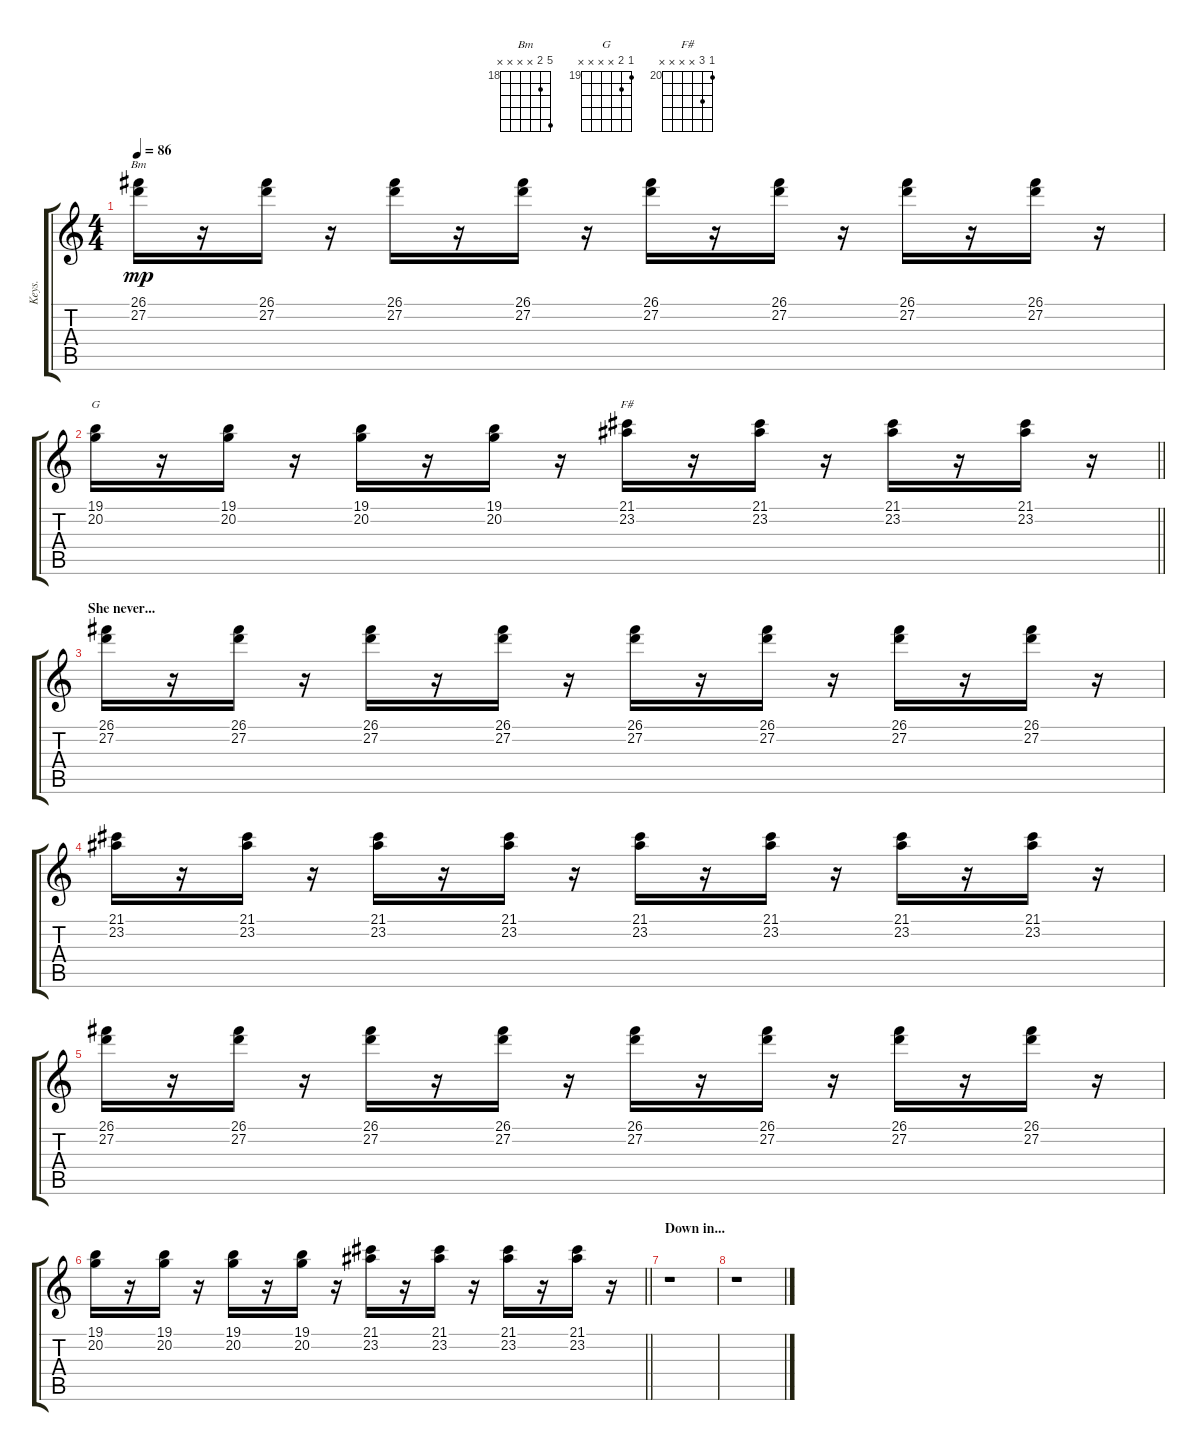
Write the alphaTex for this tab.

\track ("Keys." "Keys.") {instrument electricpiano1}
\staff {score tabs}
\tuning (E4 B3 G3 D3 A2 E2) {hide}
\chord ("Bm" 22 19 x x x x) {firstfret 18}
\chord ("G" 19 20 x x x x) {firstfret 19}
\chord ("F#" 20 22 x x x x) {firstfret 20}
\ts (4 4)
\tempo 86
\clef g2
\ks c
(26.1 27.2).16{ch "Bm" dy mp} r.16 (26.1 27.2).16 r.16 (26.1 27.2).16 r.16 (26.1 27.2).16 r.16 (26.1 27.2).16 r.16 (26.1 27.2).16 r.16 (26.1 27.2).16 r.16 (26.1 27.2).16 r.16 |
\barLineRight lightlight
(19.1 20.2).16{ch "G"} r.16 (19.1 20.2).16 r.16 (19.1 20.2).16 r.16 (19.1 20.2).16 r.16 (21.1 23.2).16{ch "F#"} r.16 (21.1 23.2).16 r.16 (21.1 23.2).16 r.16 (21.1 23.2).16 r.16 |
\section ("" "She never...")
(26.1 27.2).16 r.16 (26.1 27.2).16 r.16 (26.1 27.2).16 r.16 (26.1 27.2).16 r.16 (26.1 27.2).16 r.16 (26.1 27.2).16 r.16 (26.1 27.2).16 r.16 (26.1 27.2).16 r.16 |
(21.1 23.2).16 r.16 (21.1 23.2).16 r.16 (21.1 23.2).16 r.16 (21.1 23.2).16 r.16 (21.1 23.2).16 r.16 (21.1 23.2).16 r.16 (21.1 23.2).16 r.16 (21.1 23.2).16 r.16 |
(26.1 27.2).16 r.16 (26.1 27.2).16 r.16 (26.1 27.2).16 r.16 (26.1 27.2).16 r.16 (26.1 27.2).16 r.16 (26.1 27.2).16 r.16 (26.1 27.2).16 r.16 (26.1 27.2).16 r.16 |
\barLineRight lightlight
(19.1 20.2).16 r.16 (19.1 20.2).16 r.16 (19.1 20.2).16 r.16 (19.1 20.2).16 r.16 (21.1 23.2).16 r.16 (21.1 23.2).16 r.16 (21.1 23.2).16 r.16 (21.1 23.2).16 r.16 |
\section ("" "Down in...")
r.1 |
r.1
